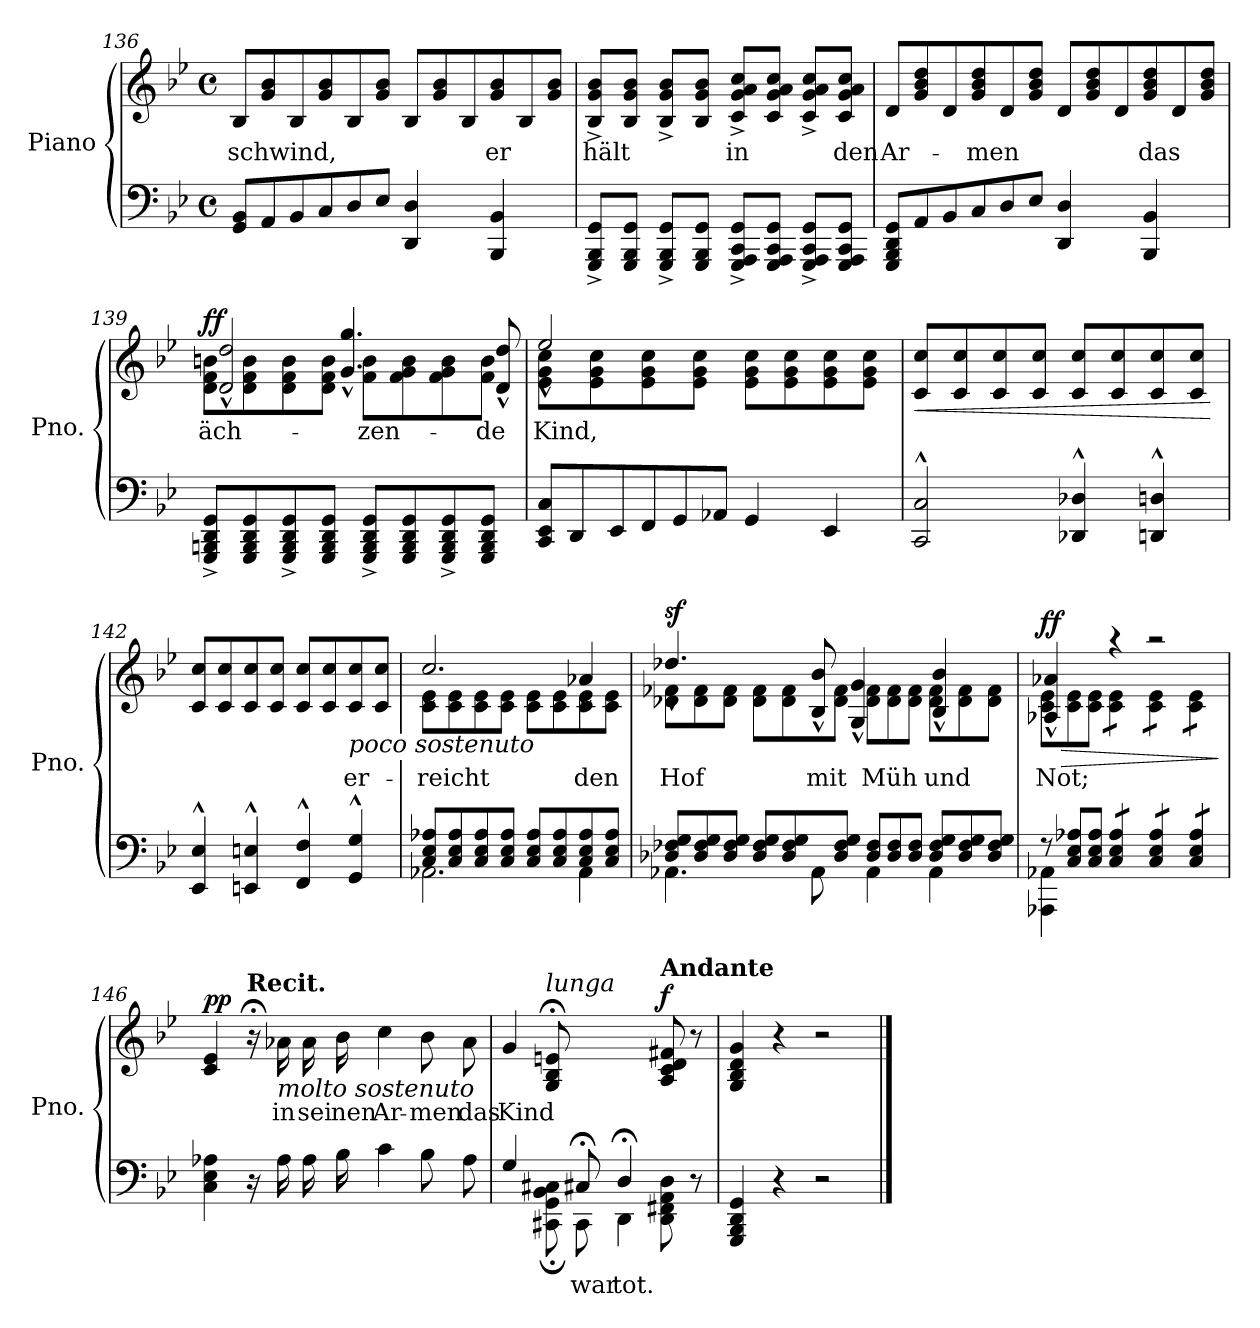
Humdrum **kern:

**kern	**text	**kern	**text	**dynam
*part1	*part1	*part1	*part1	*part1
*staff2	*staff2	*staff1	*staff1	*staff1/2
*I"Piano	*	*	*	*
*I'Pno.	*	*	*	*
!!LO:LB:g=z
*clefF4	*	*clefG2	*	*
*k[b-e-]	*	*k[b-e-]	*	*
*M4/4	*	*M4/4	*	*
*met(c)	*	*met(c)	*	*
*Xtuplet	*	*Xtuplet	*	*
=136	=136	=136	=136	=136
!	!	!	!LO:LY:a	!
12GG/ 12BB-/L	.	12B-/L	-schwind,	.
12AA/	.	12g/ 12b-/	.	.
12BB-/	.	12B-/	.	.
12C/	.	12g/ 12b-/	.	.
12D/	.	12B-/	.	.
12E-/J	.	12g/ 12b-/J	.	.
4DD/ 4D/	.	12B-/L	.	.
.	.	12g/ 12b-/	.	.
.	.	12B-/	.	.
!	!	!	!LO:LY:a	!
4BBB-/ 4BB-/	.	12g/ 12b-/	er	.
.	.	12B-/	.	.
.	.	12g/ 12b-/J	.	.
=137	=137	=137	=137	=137
*	*	*MM190	*	*
!	!	!	!LO:LY:a	!
8GGG/^ 8BBB-/^ 8GG/^L	.	8B-/^ 8g/^ 8b-/^L	hält	.
8GGG/ 8BBB-/ 8GG/J	.	8B-/ 8g/ 8b-/J	.	.
8GGG/^ 8BBB-/^ 8GG/^L	.	8B-/^ 8g/^ 8b-/^L	.	.
8GGG/ 8BBB-/ 8GG/J	.	8B-/ 8g/ 8b-/J	.	.
*	*	*MM195	*	*
!	!	!	!LO:LY:a	!
8GGG/^ 8AAA/^ 8CC/^ 8GG/^L	.	8c/^ 8g/^ 8a/^ 8cc/^L	in	.
8GGG/ 8AAA/ 8CC/ 8GG/J	.	8c/ 8g/ 8a/ 8cc/J	.	.
*	*	*MM205	*	*
8GGG/^ 8AAA/^ 8CC/^ 8GG/^L	.	8c/^ 8g/^ 8a/^ 8cc/^L	.	.
!	!	!	!LO:LY:a	!
8GGG/ 8AAA/ 8CC/ 8GG/J	.	8c/ 8g/ 8a/ 8cc/J	den	.
=138	=138	=138	=138	=138
!	!	!	!LO:LY:a	!
12GGG/ 12BBB-/ 12DD/ 12GG/L	.	12d/L	Ar-	.
12AA/	.	12g/ 12b-/ 12dd/	.	.
12BB-/	.	12d/	.	.
!	!	!	!LO:LY:a	!
12C/	.	12g/ 12b-/ 12dd/	-men	.
12D/	.	12d/	.	.
12E-/J	.	12g/ 12b-/ 12dd/J	.	.
4DD/ 4D/	.	12d/L	.	.
.	.	12g/ 12b-/ 12dd/	.	.
.	.	12d/	.	.
!	!	!	!LO:LY:a	!
4BBB-/ 4BB-/	.	12g/ 12b-/ 12dd/	das	.
.	.	12d/	.	.
.	.	12g/ 12b-/ 12dd/J	.	.
!!LO:LB:g=z
=139	=139	=139	=139	=139
*	*	*^	*	*
!	!	!	!	!LO:LY:a	!LO:DY:b=2
8GGG/^ 8BBBn/^ 8DD/^ 8GG/^L	.	8d\ 8f\ 8bn\L	2d/^^ 2dd/^^	äch-	ff
*	*	*MM195	*	*	*
8GGG/ 8BBB/ 8DD/ 8GG/	.	8d\ 8f\ 8b\	.	.	.
*	*	*MM180	*	*	*
8GGG/^ 8BBB/^ 8DD/^ 8GG/^	.	8d\ 8f\ 8b\	.	.	.
*	*	*MM160	*	*	*
8GGG/ 8BBB/ 8DD/ 8GG/J	.	8d\ 8f\ 8b\J	.	.	.
!	!	!	!	!LO:LY:a	!
8GGG/^ 8BBB/^ 8DD/^ 8GG/^L	.	8f\ 8b\L	4.g/^^ 4.gg/^^	-zen-	.
*	*	*MM150	*	*	*
8GGG/ 8BBB/ 8DD/ 8GG/	.	8f\ 8g\ 8b\	.	.	.
*	*	*MM140	*	*	*
8GGG/^ 8BBB/^ 8DD/^ 8GG/^	.	8f\ 8g\ 8b\	.	.	.
*	*	*MM100	*	*	*
!	!	!	!	!LO:LY:a	!
8GGG/ 8BBB/ 8DD/ 8GG/J	.	8f\ 8b\J	8d/^^ 8dd/^^	-de	.
=140	=140	=140	=140	=140	=140
*	*	*MM160	*	*	*
!	!	!	!	!LO:LY:a	!
12CC/ 12EE-/ 12C/L	.	8e-\ 8g\ 8cc\L	2ee-^^/	Kind,	.
12DD/	.	.	.	.	.
.	.	8e-\ 8g\ 8cc\	.	.	.
12EE-/	.	.	.	.	.
*	*	*MM170	*	*	*
12FF/	.	8e-\ 8g\ 8cc\	.	.	.
12GG/	.	.	.	.	.
.	.	8e-\ 8g\ 8cc\J	.	.	.
12AA-X/J	.	.	.	.	.
*	*	*MM180	*	*	*
4GG/	.	8e-\ 8g\ 8cc\L	2ryy	.	.
.	.	8e-\ 8g\ 8cc\	.	.	.
4EE-/	.	8e-\ 8g\ 8cc\	.	.	.
.	.	8e-\ 8g\ 8cc\J	.	.	.
*	*	*v	*v	*	*
=141	=141	=141	=141	=141
!	!	!	!	!LO:HP:b
2CC/^^ 2C/^^	.	8c/ 8cc/L	.	<
.	.	8c/ 8cc/	.	.
.	.	8c/ 8cc/	.	.
.	.	8c/ 8cc/J	.	.
4DD-X/^^ 4D-X/^^	.	8c/ 8cc/L	.	.
.	.	8c/ 8cc/	.	.
4DDn/^^ 4Dn/^^	.	8c/ 8cc/	.	.
.	.	8c/ 8cc/J	.	.
.	.	.	.	[
!!LO:LB:g=z
=142	=142	=142	=142	=142
*	*	*MM185	*	*
4EE-/^^ 4E-/^^	.	8c/ 8cc/L	.	.
.	.	8c/ 8cc/	.	.
*	*	*MM200	*	*
4EEn/^^ 4En/^^	.	8c/ 8cc/	.	.
.	.	8c/ 8cc/J	.	.
*	*	*MM160	*	*
4FF/^^ 4F/^^	.	8c/ 8cc/L	.	.
.	.	8c/ 8cc/	.	.
!	!	!LO:TX:b:i:t=poco sostenuto	!	!
!	!	!	!LO:LY:a	!
4GG/^^ 4G/^^	.	8c/ 8cc/	er-	.
.	.	8c/ 8cc/J	.	.
=143	=143	=143	=143	=143
*	*	*MM140	*	*
*^	*	*	*	*
!	!	!	!	!LO:LY:a	!
*	*	*	*^	*	*
8C/ 8E-/ 8A-X/L	2.AA-X\	.	8c\ 8e-\L	2.cc^^/	-reicht	.
8C/ 8E-/ 8A-/	.	.	8c\ 8e-\	.	.	.
*	*	*	*MM160	*	*	*
8C/ 8E-/ 8A-/	.	.	8c\ 8e-\	.	.	.
8C/ 8E-/ 8A-/J	.	.	8c\ 8e-\J	.	.	.
8C/ 8E-/ 8A-/L	.	.	8c\ 8e-\L	.	.	.
*	*	*	*MM170	*	*	*
8C/ 8E-/ 8A-/	.	.	8c\ 8e-\	.	.	.
!	!	!	!	!	!LO:LY:a	!
8C/ 8E-/ 8A-/	4AA-\	.	8c\ 8e-\	4a-X^^/	den	.
*	*	*	*MM140	*	*	*
8C/ 8E-/ 8A-/J	.	.	8c\ 8e-\J	.	.	.
=144	=144	=144	=144	=144	=144	=144
!	!	!	!	!	!LO:LY:a	!LO:DY:b
12D-X/ 12F-X/ 12G/L	4.AA-X\	.	12d-X\ 12f-X\L	4.dd-X^^/	Hof	sf
*	*	*	*MM120	*	*	*
12D-/ 12F-/ 12G/	.	.	12d-\ 12f-\	.	.	.
12D-/ 12F-/ 12G/J	.	.	12d-\ 12f-\J	.	.	.
12D-/ 12F-/ 12G/L	.	.	12d-\ 12f-\L	.	.	.
12D-/ 12F-/ 12G/	.	.	12d-\ 12f-\	.	.	.
!	!	!	!	!	!LO:LY:a	!
.	8AA-\	.	.	8B-/^^ 8b-/^^	mit	.
12D-/ 12F-/ 12G/J	.	.	12d-\ 12f-\J	.	.	.
*	*	*	*MM100	*	*	*
!	!	!	!	!	!LO:LY:a	!
12D-/ 12F-/L	4AA-\	.	12d-\ 12f-\L	4G/^^ 4g/^^	Müh	.
12D-/ 12F-/	.	.	12d-\ 12f-\	.	.	.
12D-/ 12F-/J	.	.	12d-\ 12f-\J	.	.	.
*	*	*	*MM110	*	*	*
!	!	!	!	!	!LO:LY:a	!
12D-/ 12F-/ 12G/L	4AA-\	.	12d-\ 12f-\L	4B-/^^ 4b-/^^	und	.
12D-/ 12F-/ 12G/	.	.	12d-\ 12f-\	.	.	.
12D-/ 12F-/ 12G/J	.	.	12d-\ 12f-\J	.	.	.
!!LO:LB:g=z	!!
=145	=145	=145	=145	=145	=145	=145
!	!	!	!	!	!LO:LY:a	!LO:DY:b
12r	4AAA-X\ 4AA-X\	.	12c\ 12e-\L	4A-X/^^ 4a-X/^^	Not;	ff
!	!	!	!	!	!	!LO:HP:b
12C/ 12E-/ 12A-X/L	.	.	12c\ 12e-\	.	.	>
12C/ 12E-/ 12A-/J	.	.	12c\ 12e-\J	.	.	.
*tremolo	*	*	*	*	*	*
*	*	*	*tremolo	*	*	*
12C/ 12E-/ 12A-/L	4ryy	.	12c\ 12e-\L	4raa	.	.
12C/ 12E-/ 12A-/	.	.	12c\ 12e-\	.	.	.
12C/ 12E-/ 12A-/J	.	.	12c\ 12e-\J	.	.	.
*	*	*	*MM100	*	*	*
12C/ 12E-/ 12A-/L	2ryy	.	12c\ 12e-\L	2raa	.	.
12C/ 12E-/ 12A-/	.	.	12c\ 12e-\	.	.	.
12C/ 12E-/ 12A-/J	.	.	12c\ 12e-\J	.	.	.
*	*	*	*MM90	*	*	*
12C/ 12E-/ 12A-/L	.	.	12c\ 12e-\L	.	.	.
12C/ 12E-/ 12A-/	.	.	12c\ 12e-\	.	.	.
12C/ 12E-/ 12A-/J	.	.	12c\ 12e-\J	.	.	.
*	*	*	*Xtremolo	*	*	*
*Xtremolo	*	*	*	*	*	*
*v	*v	*	*	*	*	*
*	*	*v	*v	*	*
.	.	.	.	]
=146	=146	=146	=146	=146
*	*	*MM30	*	*
!	!	!	!	!LO:DY:b
4C\ 4E-\ 4A-X\	.	4c/ 4e-/	.	pp
!	!	!LO:TX:a:B:t=Recit.	!	!
16r	.	16r;	.	.
*	*	*MM30	*	*
!	!	!LO:TX:b:i:t=molto sostenuto	!	!
!	!	!	!LO:LY:a	!
16A-\	.	16a-X\	in	.
*	*	*MM55	*	*
16A-\	.	16a-\	sei	.
16B-\	.	16b-\	nen	.
*	*	*MM35	*	*
!	!	!	!LO:LY:a	!
4c\	.	4cc\	Ar-	.
!	!	!	!LO:LY:a	!
8B-\	.	8b-\	-men	.
*	*	*MM25	*	*
!	!	!	!LO:LY:a	!
8A-\	.	8a-\	das	.
=147	=147	=147	=147	=147
*^	*	*	*	*
!	!	!	!	!LO:LY:a	!
4.ryy	4G/	.	4g/	Kind	.
!	!	!	!LO:TX:a:i:t=lunga	!	!
.	8CC#X\;< 8GG\;< 8BB-\;< 8C#X\;<	.	8G/;< 8B-/;< 8en/;<	.	.
!	!	!LO:LY:a	!	!	!
8C#X;</	8CC#\	war	4.ryy	.	.
!	!	!LO:LY:a	!	!	!
4D;</	4DD\	tot.	.	.	.
!	!	!	!LO:TX:a:B:t=Andante	!	!
!	!	!	!	!	!LO:DY:b
4ryy	8DD\ 8FF#X\ 8AA\ 8D\	.	8A/ 8c/ 8d/ 8f#X/	.	f
.	8r	.	8r	.	.
*v	*v	*	*	*	*
=148	=148	=148	=148	=148
4GGG/ 4BBB-/ 4DD/ 4GG/	.	4G/ 4B-/ 4d/ 4g/	.	.
4r	.	4r	.	.
2r	.	2r	.	.
==	==	==	==	==
*-	*-	*-	*-	*-
